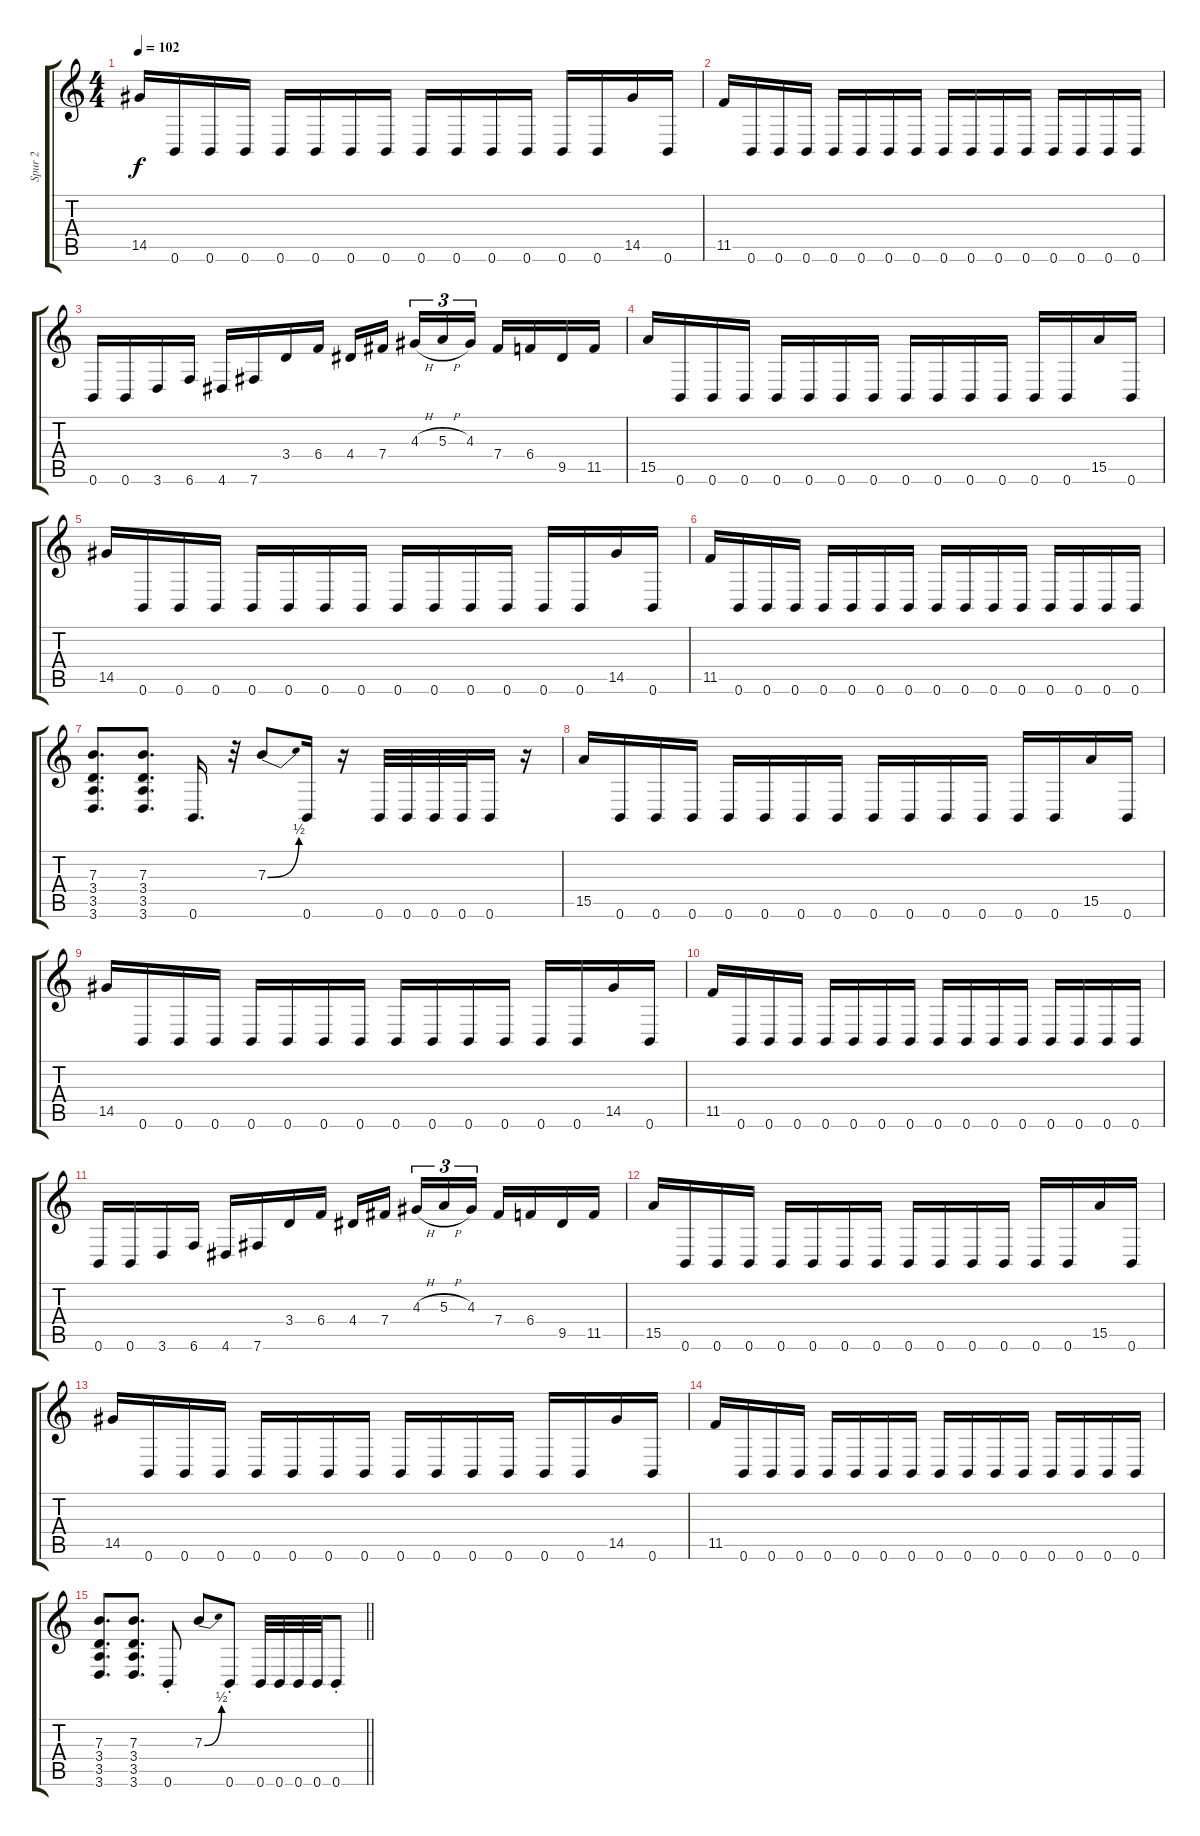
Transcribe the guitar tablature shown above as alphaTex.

\track ("Spur 2" "Spur 2") {instrument distortionguitar}
\staff {score tabs}
\tuning (Db4 Ab3 E3 B2 Gb2 B1) {hide}
\ts (4 4)
\tempo 102
\clef g2
\ks c
14.5.16{dy f} 0.6.16 0.6.16 0.6.16 0.6.16 0.6.16 0.6.16 0.6.16 0.6.16 0.6.16 0.6.16 0.6.16 0.6.16 0.6.16 14.5.16 0.6.16 |
11.5.16 0.6.16 0.6.16 0.6.16 0.6.16 0.6.16 0.6.16 0.6.16 0.6.16 0.6.16 0.6.16 0.6.16 0.6.16 0.6.16 0.6.16 0.6.16 |
0.6.16 0.6.16 3.6.16 6.6.16 4.6.16 7.6.16 3.4.16 6.4.16 4.4.16 7.4.16{beam splitsecondary} 4.3{h}.16{tu (3 2)} 5.3{h}.16{tu (3 2)} 4.3.16{tu (3 2)} 7.4.16 6.4.16 9.5.16 11.5.16 |
15.5.16 0.6.16 0.6.16 0.6.16 0.6.16 0.6.16 0.6.16 0.6.16 0.6.16 0.6.16 0.6.16 0.6.16 0.6.16 0.6.16 15.5.16 0.6.16 |
14.5.16 0.6.16 0.6.16 0.6.16 0.6.16 0.6.16 0.6.16 0.6.16 0.6.16 0.6.16 0.6.16 0.6.16 0.6.16 0.6.16 14.5.16 0.6.16 |
11.5.16 0.6.16 0.6.16 0.6.16 0.6.16 0.6.16 0.6.16 0.6.16 0.6.16 0.6.16 0.6.16 0.6.16 0.6.16 0.6.16 0.6.16 0.6.16 |
(7.3 3.4 3.5 3.6).8{d} (7.3 3.4 3.5 3.6).8{d} 0.6.16{d} r.32 7.3{be (bend 0 0 60 2)}.8 0.6.16 r.16 0.6.32 0.6.32 0.6.32 0.6.32 0.6.16 r.16 |
15.5.16 0.6.16 0.6.16 0.6.16 0.6.16 0.6.16 0.6.16 0.6.16 0.6.16 0.6.16 0.6.16 0.6.16 0.6.16 0.6.16 15.5.16 0.6.16 |
14.5.16 0.6.16 0.6.16 0.6.16 0.6.16 0.6.16 0.6.16 0.6.16 0.6.16 0.6.16 0.6.16 0.6.16 0.6.16 0.6.16 14.5.16 0.6.16 |
11.5.16 0.6.16 0.6.16 0.6.16 0.6.16 0.6.16 0.6.16 0.6.16 0.6.16 0.6.16 0.6.16 0.6.16 0.6.16 0.6.16 0.6.16 0.6.16 |
0.6.16 0.6.16 3.6.16 6.6.16 4.6.16 7.6.16 3.4.16 6.4.16 4.4.16 7.4.16{beam splitsecondary} 4.3{h}.16{tu (3 2)} 5.3{h}.16{tu (3 2)} 4.3.16{tu (3 2)} 7.4.16 6.4.16 9.5.16 11.5.16 |
15.5.16 0.6.16 0.6.16 0.6.16 0.6.16 0.6.16 0.6.16 0.6.16 0.6.16 0.6.16 0.6.16 0.6.16 0.6.16 0.6.16 15.5.16 0.6.16 |
14.5.16 0.6.16 0.6.16 0.6.16 0.6.16 0.6.16 0.6.16 0.6.16 0.6.16 0.6.16 0.6.16 0.6.16 0.6.16 0.6.16 14.5.16 0.6.16 |
11.5.16 0.6.16 0.6.16 0.6.16 0.6.16 0.6.16 0.6.16 0.6.16 0.6.16 0.6.16 0.6.16 0.6.16 0.6.16 0.6.16 0.6.16 0.6.16 |
\barLineRight lightlight
(7.3 3.4 3.5 3.6).8{d} (7.3 3.4 3.5 3.6).8{d} 0.6{st}.8 7.3{be (bend 0 0 60 2)}.8 0.6{st}.8 0.6.32 0.6.32 0.6.32 0.6.32 0.6{st}.8
